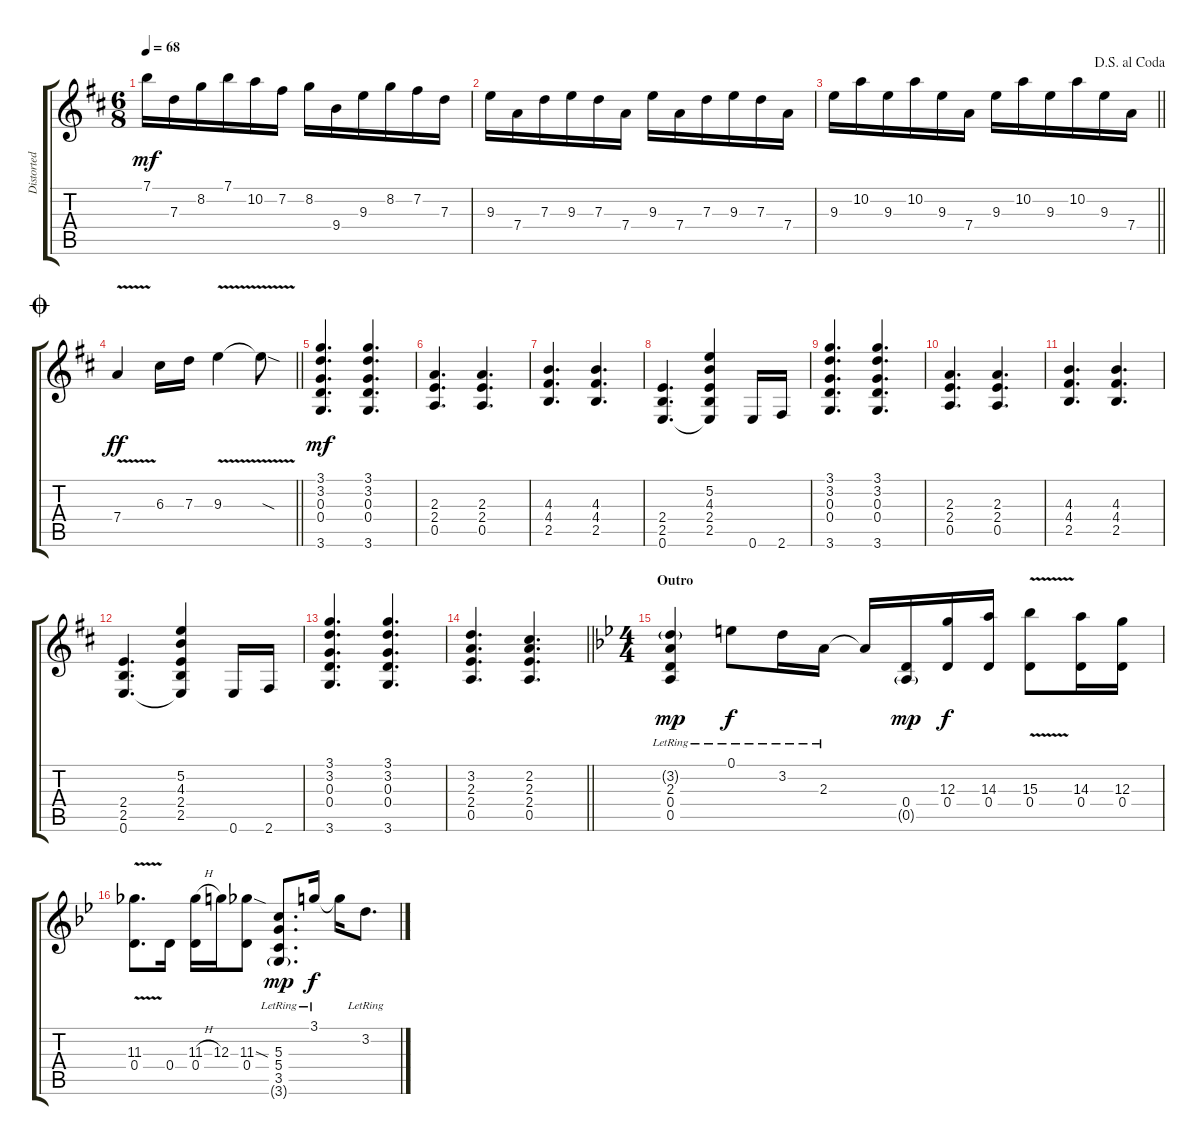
\track ("Distorted [Right]" "Distorted ") {instrument overdrivenguitar}
\staff {score tabs}
\tuning (E4 B3 G3 D3 A2 E2) {hide}
\ts (6 8)
\tempo 68
\clef g2
\ks d
7.1.16{dy mf} 7.3.16 8.2.16 7.1.16 10.2.16 7.2.16 8.2.16 9.4.16 9.3.16 8.2.16 7.2.16 7.3.16 |
9.3.16 7.4.16 7.3.16 9.3.16 7.3.16 7.4.16 9.3.16 7.4.16 7.3.16 9.3.16 7.3.16 7.4.16 |
\jump dalsegnoalcoda
\barLineRight lightlight
9.3.16 10.2.16 9.3.16 10.2.16 9.3.16 7.4.16 9.3.16 10.2.16 9.3.16 10.2.16 9.3.16 7.4.16 |
\jump coda
\barLineRight lightlight
7.4{v}.4{dy ff} 6.3.16 7.3.16 9.3{v}.4 9.3{sod t}.8 |
\section ("" " ")
(3.1 3.2 0.3 0.4 3.6).4{d dy mf} (3.1 3.2 0.3 0.4 3.6).4{d} |
(2.3 2.4 0.5).4{d} (2.3 2.4 0.5).4{d} |
(4.3 4.4 2.5).4{d} (4.3 4.4 2.5).4{d} |
(2.4 2.5 0.6).4{d} (5.2 4.3 2.4 2.5 0.6{t}).4 0.6.16 2.6.16 |
(3.1 3.2 0.3 0.4 3.6).4{d} (3.1 3.2 0.3 0.4 3.6).4{d} |
(2.3 2.4 0.5).4{d} (2.3 2.4 0.5).4{d} |
(4.3 4.4 2.5).4{d} (4.3 4.4 2.5).4{d} |
(2.4 2.5 0.6).4{d} (5.2 4.3 2.4 2.5 0.6{t}).4 0.6.16 2.6.16 |
(3.1 3.2 0.3 0.4 3.6).4{d} (3.1 3.2 0.3 0.4 3.6).4{d} |
\barLineRight lightlight
(3.2 2.3 2.4 0.5).4{d} (2.2 2.3 2.4 0.5).4{d} |
\ts (4 4)
\section ("" "Outro")
\ks bb
(3.2{g lr} 2.3{lr} 0.4{lr} 0.5{lr}).4{dy mp} 0.1{lr}.8{dy f} 3.2{lr}.16 2.3{lr}.16 2.3{t}.16 (0.4 0.5{g}).16{dy mp} (12.3 0.4).16{dy f} (14.3 0.4).16 (15.3{v} 0.4{v}).8 (14.3 0.4).16 (12.3 0.4).16 |
(11.3{v} 0.4{v}).8{d} 0.4.16 (11.3{h} 0.4).16 12.3.16 (11.3{sod} 0.4).8 (5.3{lr} 5.4{lr} 3.5{lr} 3.6{g lr}).8{d dy mp} 3.1{lr}.16{dy f} 3.1{t}.16 3.2{lr}.8{d}
